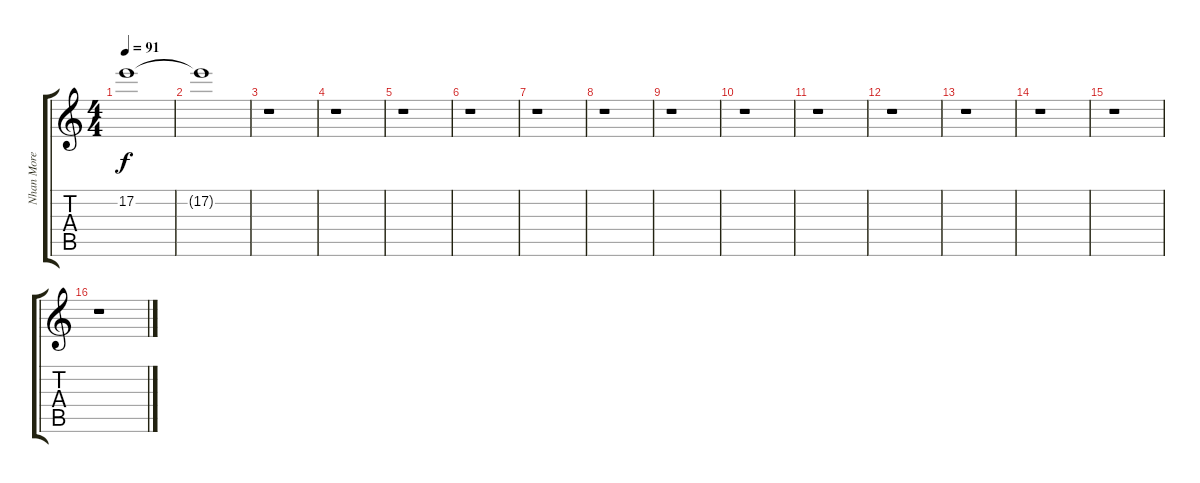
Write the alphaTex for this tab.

\track ("Nhan More" "Nhan More") {instrument overdrivenguitar}
\staff {score tabs}
\tuning (E4 B3 G3 D3 A2 E2) {hide}
\ts (4 4)
\tempo 91
\clef g2
\ks c
17.2.1{dy f} |
17.2{t}.1 |
r.1 |
r.1 |
r.1 |
r.1 |
r.1 |
r.1 |
r.1 |
r.1 |
r.1 |
r.1 |
r.1 |
r.1 |
r.1 |
r.1
